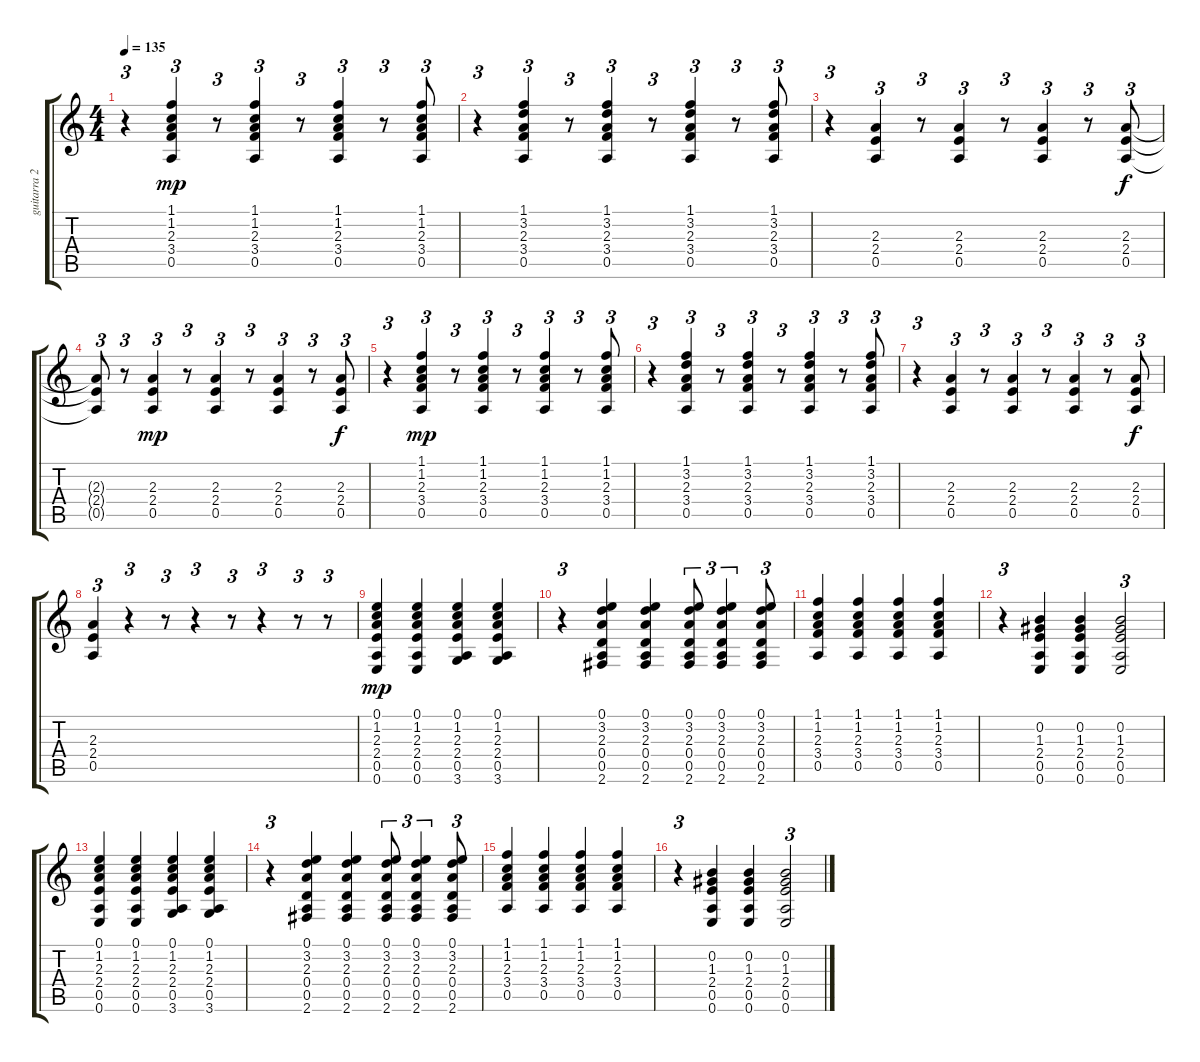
\track ("guitarra 2" "guitarra 2") {instrument acousticguitarnylon}
\staff {score tabs}
\tuning (E4 B3 G3 D3 A2 E2) {hide}
\ts (4 4)
\tempo 135
\clef g2
\ks c
r.4{tu (3 2) dy f} (1.1 1.2 2.3 3.4 0.5).4{tu (3 2) dy mp} r.8{tu (3 2)} (1.1 1.2 2.3 3.4 0.5).4{tu (3 2)} r.8{tu (3 2)} (1.1 1.2 2.3 3.4 0.5).4{tu (3 2)} r.8{tu (3 2)} (1.1 1.2 2.3 3.4 0.5).8{tu (3 2)} |
r.4{tu (3 2)} (1.1 3.2 2.3 3.4 0.5).4{tu (3 2)} r.8{tu (3 2)} (1.1 3.2 2.3 3.4 0.5).4{tu (3 2)} r.8{tu (3 2)} (1.1 3.2 2.3 3.4 0.5).4{tu (3 2)} r.8{tu (3 2)} (1.1 3.2 2.3 3.4 0.5).8{tu (3 2)} |
r.4{tu (3 2)} (2.3 2.4 0.5).4{tu (3 2)} r.8{tu (3 2)} (2.3 2.4 0.5).4{tu (3 2)} r.8{tu (3 2)} (2.3 2.4 0.5).4{tu (3 2)} r.8{tu (3 2)} (2.3 2.4 0.5).8{tu (3 2) dy f} |
(2.3{t} 2.4{t} 0.5{t}).8{tu (3 2)} r.8{tu (3 2)} (2.3 2.4 0.5).4{tu (3 2) dy mp} r.8{tu (3 2)} (2.3 2.4 0.5).4{tu (3 2)} r.8{tu (3 2)} (2.3 2.4 0.5).4{tu (3 2)} r.8{tu (3 2)} (2.3 2.4 0.5).8{tu (3 2) dy f} |
r.4{tu (3 2)} (1.1 1.2 2.3 3.4 0.5).4{tu (3 2) dy mp} r.8{tu (3 2)} (1.1 1.2 2.3 3.4 0.5).4{tu (3 2)} r.8{tu (3 2)} (1.1 1.2 2.3 3.4 0.5).4{tu (3 2)} r.8{tu (3 2)} (1.1 1.2 2.3 3.4 0.5).8{tu (3 2)} |
r.4{tu (3 2)} (1.1 3.2 2.3 3.4 0.5).4{tu (3 2)} r.8{tu (3 2)} (1.1 3.2 2.3 3.4 0.5).4{tu (3 2)} r.8{tu (3 2)} (1.1 3.2 2.3 3.4 0.5).4{tu (3 2)} r.8{tu (3 2)} (1.1 3.2 2.3 3.4 0.5).8{tu (3 2)} |
r.4{tu (3 2)} (2.3 2.4 0.5).4{tu (3 2)} r.8{tu (3 2)} (2.3 2.4 0.5).4{tu (3 2)} r.8{tu (3 2)} (2.3 2.4 0.5).4{tu (3 2)} r.8{tu (3 2)} (2.3 2.4 0.5).8{tu (3 2) dy f} |
(2.3 2.4 0.5).4{tu (3 2)} r.4{tu (3 2)} r.8{tu (3 2)} r.4{tu (3 2)} r.8{tu (3 2)} r.4{tu (3 2)} r.8{tu (3 2)} r.8{tu (3 2)} |
(0.1 1.2 2.3 2.4 0.5 0.6).4{dy mp} (0.1 1.2 2.3 2.4 0.5 0.6).4 (0.1 1.2 2.3 2.4 0.5 3.6).4 (0.1 1.2 2.3 2.4 0.5 3.6).4 |
r.4{tu (3 2)} (0.1 3.2 2.3 0.4 0.5 2.6).4 (0.1 3.2 2.3 0.4 0.5 2.6).4 (0.1 3.2 2.3 0.4 0.5 2.6).8{tu (3 2)} (0.1 3.2 2.3 0.4 0.5 2.6).4{tu (3 2)} (0.1 3.2 2.3 0.4 0.5 2.6).8{tu (3 2)} |
(1.1 1.2 2.3 3.4 0.5).4 (1.1 1.2 2.3 3.4 0.5).4 (1.1 1.2 2.3 3.4 0.5).4 (1.1 1.2 2.3 3.4 0.5).4 |
r.4{tu (3 2)} (0.2 1.3 2.4 0.5 0.6).4 (0.2 1.3 2.4 0.5 0.6).4 (0.2 1.3 2.4 0.5 0.6).2{tu (3 2)} |
(0.1 1.2 2.3 2.4 0.5 0.6).4 (0.1 1.2 2.3 2.4 0.5 0.6).4 (0.1 1.2 2.3 2.4 0.5 3.6).4 (0.1 1.2 2.3 2.4 0.5 3.6).4 |
r.4{tu (3 2)} (0.1 3.2 2.3 0.4 0.5 2.6).4 (0.1 3.2 2.3 0.4 0.5 2.6).4 (0.1 3.2 2.3 0.4 0.5 2.6).8{tu (3 2)} (0.1 3.2 2.3 0.4 0.5 2.6).4{tu (3 2)} (0.1 3.2 2.3 0.4 0.5 2.6).8{tu (3 2)} |
(1.1 1.2 2.3 3.4 0.5).4 (1.1 1.2 2.3 3.4 0.5).4 (1.1 1.2 2.3 3.4 0.5).4 (1.1 1.2 2.3 3.4 0.5).4 |
r.4{tu (3 2)} (0.2 1.3 2.4 0.5 0.6).4 (0.2 1.3 2.4 0.5 0.6).4 (0.2 1.3 2.4 0.5 0.6).2{tu (3 2)}
